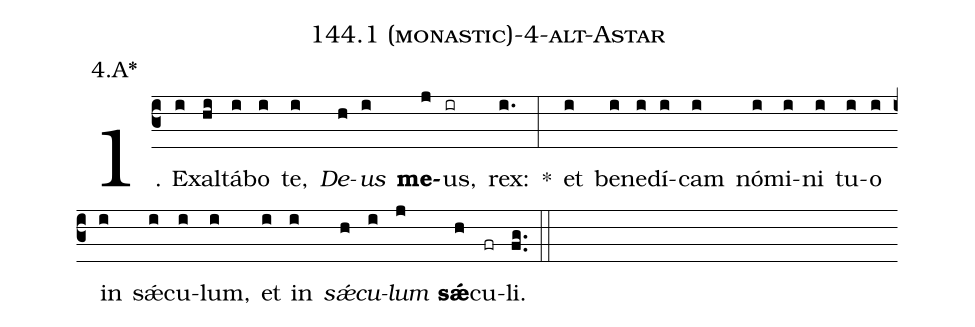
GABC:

name: 144.1 (monastic)-4-alt-Astar;
annotation: 4.A*;
%%
(c3)1. Ex(i)al(hi)tá(i)bo(i) te,(i) <i>De</i>(h)<i>us</i>(i) <b>me</b>(j)us,(ir) rex:(i.) *(:) et(i) be(i)ne(i)dí(i)cam(i) nó(i)mi(i)ni(i) tu(i)o(i) in(i) sǽ(i)cu(i)lum,(i) et(i) in(i) <i>sǽ</i>(h)<i>cu</i>(i)<i>lum</i>(j) <b>sǽ</b>(h)cu(fr)li.(fg..) (::)
